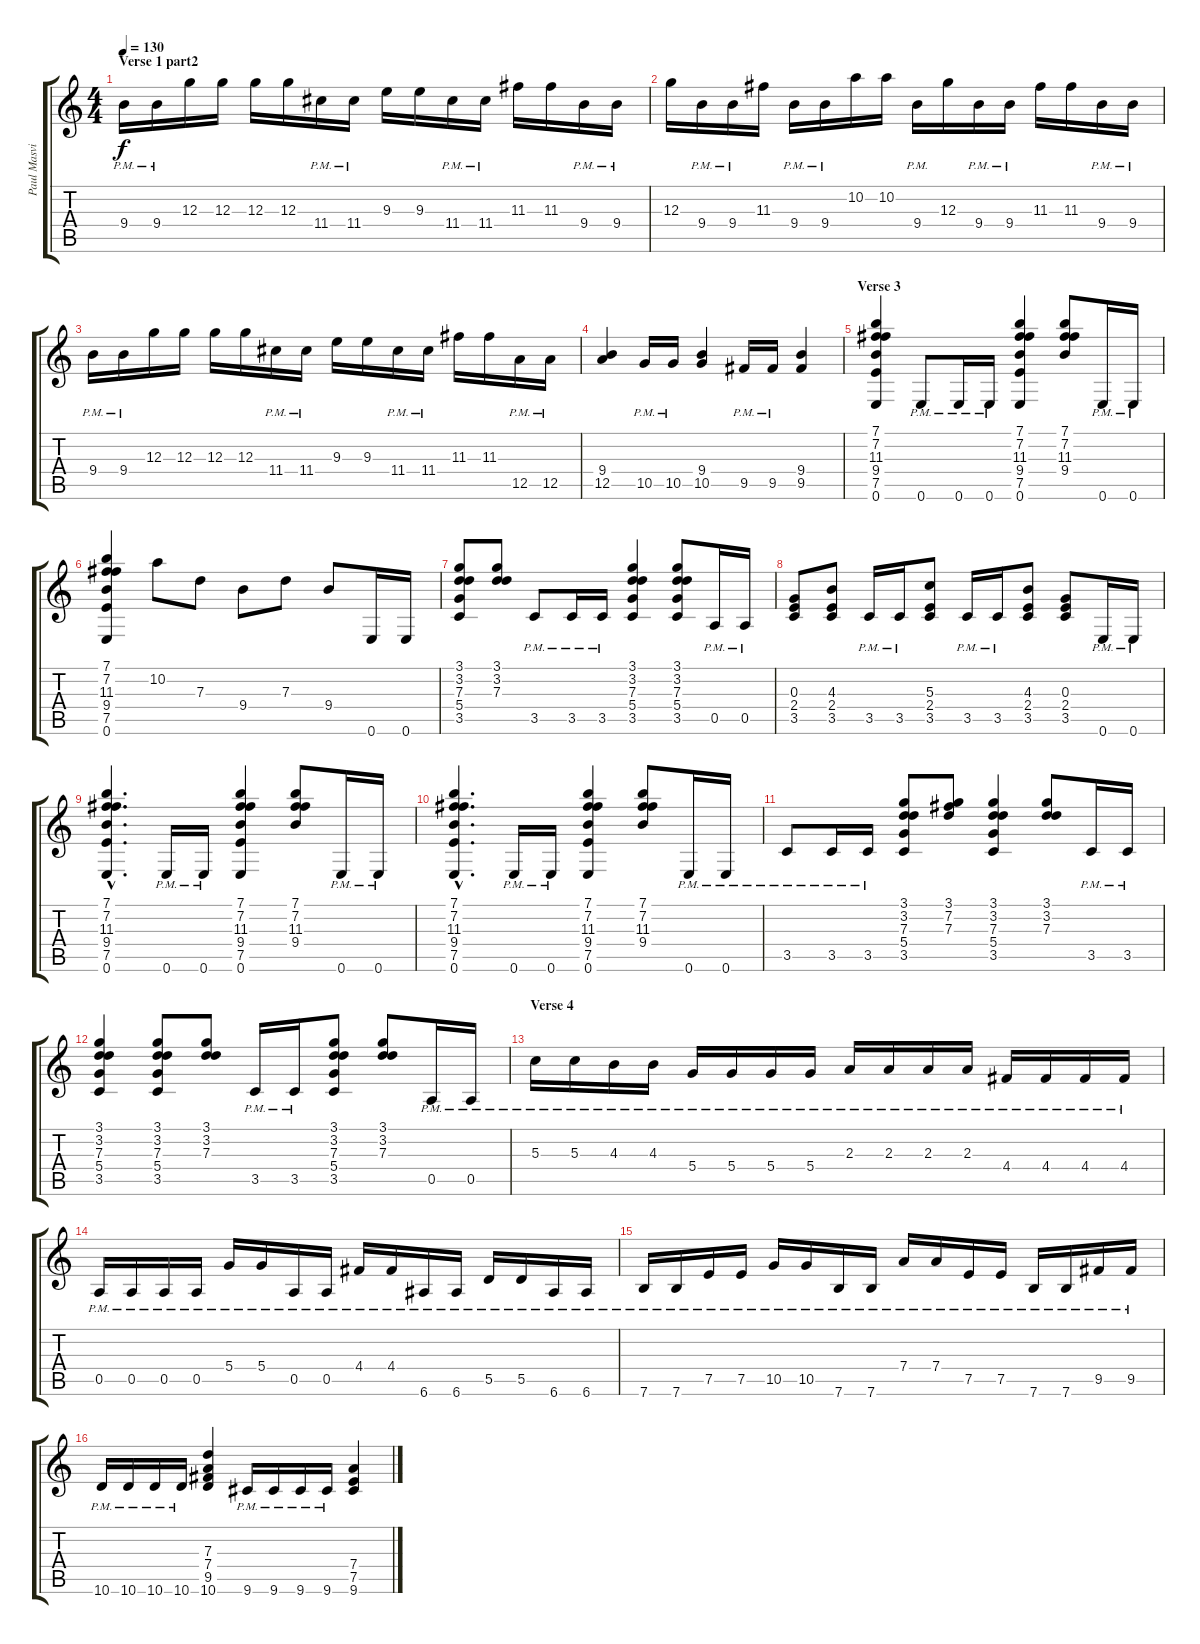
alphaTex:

\track ("Paul Masvidal" "Paul Masvi") {instrument distortionguitar}
\staff {score tabs}
\tuning (E4 B3 G3 D3 A2 E2) {hide}
\ts (4 4)
\section ("" "Verse 1 part2")
\tempo 130
\clef g2
\ks c
9.4{pm}.16{dy f} 9.4{pm}.16 12.3.16 12.3.16 12.3.16 12.3.16 11.4{pm}.16 11.4{pm}.16 9.3.16 9.3.16 11.4{pm}.16 11.4{pm}.16 11.3.16 11.3.16 9.4{pm}.16 9.4{pm}.16 |
12.3.16 9.4{pm}.16 9.4{pm}.16 11.3.16 9.4{pm}.16 9.4{pm}.16 10.2.16 10.2.16 9.4{pm}.16 12.3.16 9.4{pm}.16 9.4{pm}.16 11.3.16 11.3.16 9.4{pm}.16 9.4{pm}.16 |
9.4{pm}.16 9.4{pm}.16 12.3.16 12.3.16 12.3.16 12.3.16 11.4{pm}.16 11.4{pm}.16 9.3.16 9.3.16 11.4{pm}.16 11.4{pm}.16 11.3.16 11.3.16 12.5{pm}.16 12.5{pm}.16 |
(9.4 12.5).4 10.5{pm}.16 10.5{pm}.16 (9.4 10.5).4 9.5{pm}.16 9.5{pm}.16 (9.4 9.5).4 |
\section ("" "Verse 3")
(7.1 7.2 11.3 9.4 7.5 0.6).4 0.6{pm}.8 0.6{pm}.16 0.6{pm}.16 (7.1 7.2 11.3 9.4 7.5 0.6).4 (7.1 7.2 11.3 9.4).8 0.6{pm}.16 0.6{pm}.16 |
(7.1 7.2 11.3 9.4 7.5 0.6).4 10.2.8 7.3.8 9.4.8 7.3.8 9.4.8 0.6.16 0.6.16 |
(3.1 3.2 7.3 5.4 3.5).8 (3.1 3.2 7.3).8 3.5{pm}.8 3.5{pm}.16 3.5{pm}.16 (3.1 3.2 7.3 5.4 3.5).4 (3.1 3.2 7.3 5.4 3.5).8 0.5{pm}.16 0.5{pm}.16 |
(0.3 2.4 3.5).8 (4.3 2.4 3.5).8 3.5{pm}.16 3.5{pm}.16 (5.3 2.4 3.5).8 3.5{pm}.16 3.5{pm}.16 (4.3 2.4 3.5).8 (0.3 2.4 3.5).8 0.6{pm}.16 0.6{pm}.16 |
(7.1{hac} 7.2{hac} 11.3{hac} 9.4{hac} 7.5{hac} 0.6{hac}).4{d} 0.6{pm}.16 0.6{pm}.16 (7.1 7.2 11.3 9.4 7.5 0.6).4 (7.1 7.2 11.3 9.4).8 0.6{pm}.16 0.6{pm}.16 |
(7.1{hac} 7.2{hac} 11.3{hac} 9.4{hac} 7.5{hac} 0.6{hac}).4{d} 0.6{pm}.16 0.6{pm}.16 (7.1 7.2 11.3 9.4 7.5 0.6).4 (7.1 7.2 11.3 9.4).8 0.6{pm}.16 0.6{pm}.16 |
3.5{pm}.8 3.5{pm}.16 3.5{pm}.16 (3.1 3.2 7.3 5.4 3.5).8 (3.1 7.2 7.3).8 (3.1 3.2 7.3 5.4 3.5).4 (3.1 3.2 7.3).8 3.5{pm}.16 3.5{pm}.16 |
(3.1 3.2 7.3 5.4 3.5).4 (3.1 3.2 7.3 5.4 3.5).8 (3.1 3.2 7.3).8 3.5{pm}.16 3.5{pm}.16 (3.1 3.2 7.3 5.4 3.5).8 (3.1 3.2 7.3).8 0.5{pm}.16 0.5{pm}.16 |
\section ("" "Verse 4")
5.3{pm}.16 5.3{pm}.16 4.3{pm}.16 4.3{pm}.16 5.4{pm}.16 5.4{pm}.16 5.4{pm}.16 5.4{pm}.16 2.3{pm}.16 2.3{pm}.16 2.3{pm}.16 2.3{pm}.16 4.4{pm}.16 4.4{pm}.16 4.4{pm}.16 4.4{pm}.16 |
0.5{pm}.16 0.5{pm}.16 0.5{pm}.16 0.5{pm}.16 5.4{pm}.16 5.4{pm}.16 0.5{pm}.16 0.5{pm}.16 4.4{pm}.16 4.4{pm}.16 6.6{pm}.16 6.6{pm}.16 5.5{pm}.16 5.5{pm}.16 6.6{pm}.16 6.6{pm}.16 |
7.6{pm}.16 7.6{pm}.16 7.5{pm}.16 7.5{pm}.16 10.5{pm}.16 10.5{pm}.16 7.6{pm}.16 7.6{pm}.16 7.4{pm}.16 7.4{pm}.16 7.5{pm}.16 7.5{pm}.16 7.6{pm}.16 7.6{pm}.16 9.5{pm}.16 9.5{pm}.16 |
10.6{pm}.16 10.6{pm}.16 10.6{pm}.16 10.6{pm}.16 (7.3 7.4 9.5 10.6).4 9.6{pm}.16 9.6{pm}.16 9.6{pm}.16 9.6{pm}.16 (7.4 7.5 9.6).4
